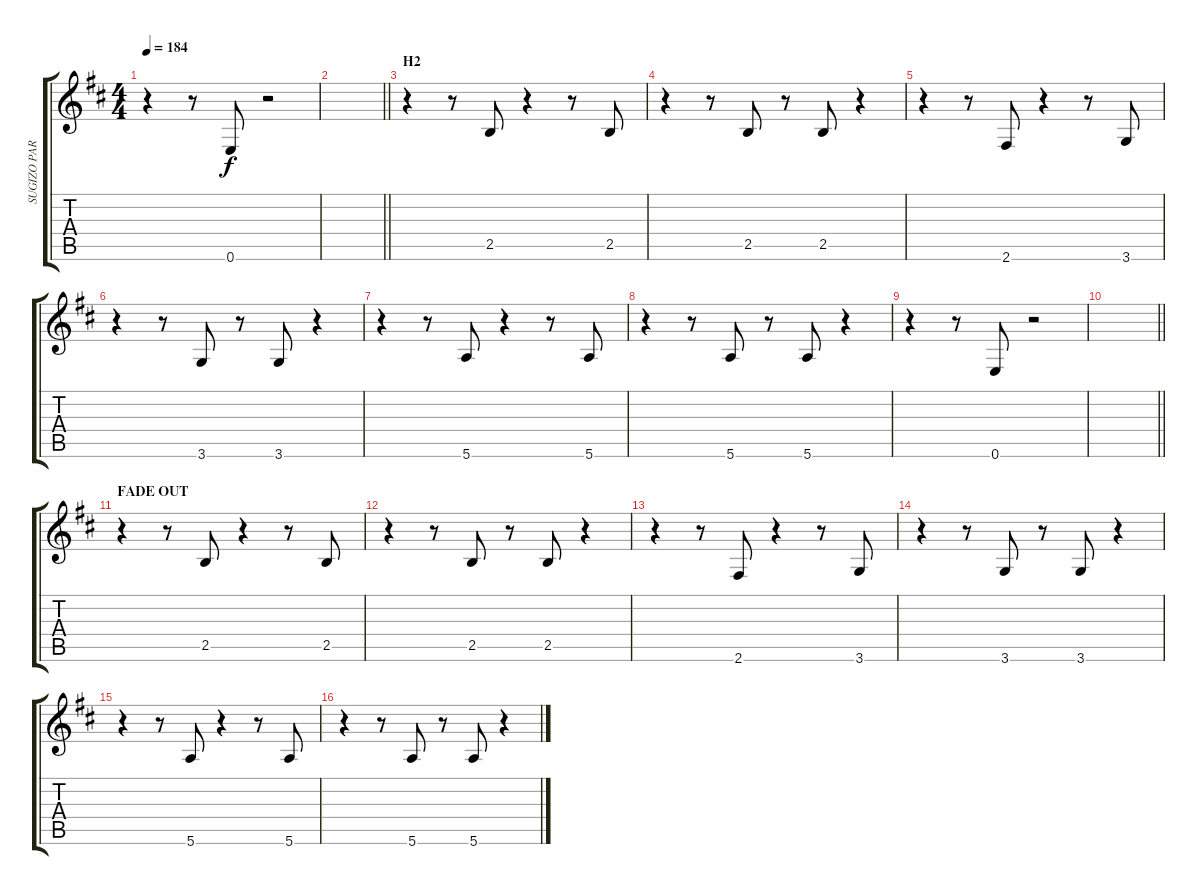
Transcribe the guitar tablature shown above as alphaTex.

\track ("SUGIZO PART 1" "SUGIZO PAR") {instrument acousticguitarsteel}
\staff {score tabs}
\tuning (E4 B3 G3 D3 A2 E2) {hide}
\ts (4 4)
\tempo 184
\clef g2
\ks bminor
r.4{dy f} r.8 0.6.8 r.2 |
\barLineRight lightlight
|
\section ("" "H2")
r.4 r.8 2.5.8 r.4 r.8 2.5.8 |
r.4 r.8 2.5.8 r.8 2.5.8 r.4 |
r.4 r.8 2.6.8 r.4 r.8 3.6.8 |
r.4 r.8 3.6.8 r.8 3.6.8 r.4 |
r.4 r.8 5.6.8 r.4 r.8 5.6.8 |
r.4 r.8 5.6.8 r.8 5.6.8 r.4 |
r.4 r.8 0.6.8 r.2 |
\barLineRight lightlight
|
\section ("" "FADE OUT")
r.4{volume 10} r.8 2.5.8 r.4 r.8 2.5.8 |
r.4 r.8 2.5.8 r.8 2.5.8 r.4 |
r.4{volume 9} r.8 2.6.8 r.4 r.8 3.6.8 |
r.4 r.8 3.6.8 r.8 3.6.8 r.4 |
r.4{volume 8} r.8 5.6.8 r.4 r.8 5.6.8 |
r.4 r.8 5.6.8 r.8 5.6.8 r.4
